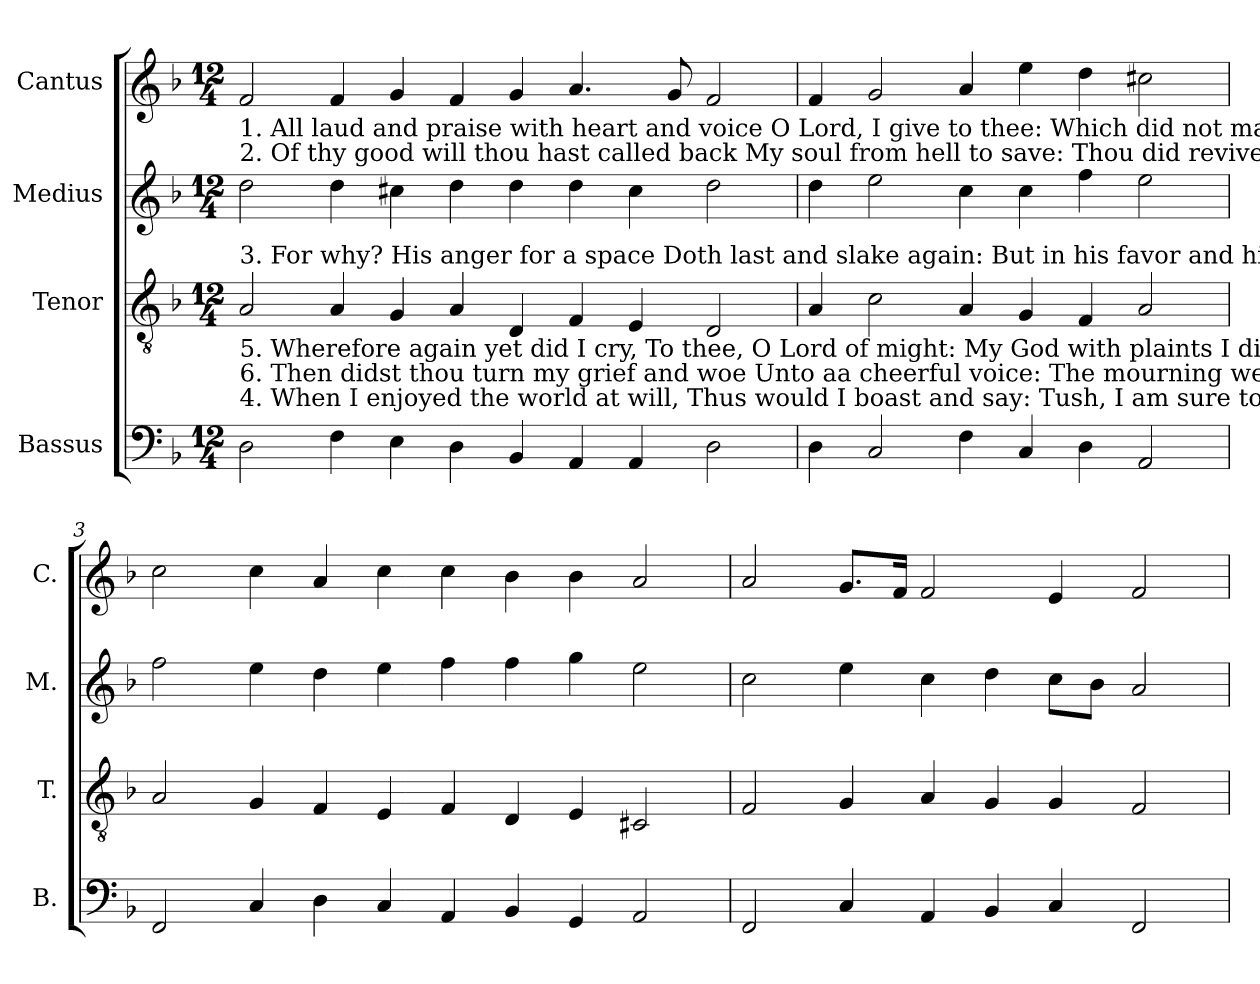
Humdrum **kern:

**kern	**kern	**kern	**kern
*part4	*part3	*part2	*part1
*staff4	*staff3	*staff2	*staff1
*I"Bassus	*I"Tenor	*I"Medius	*I"Cantus
*I'B.	*I'T.	*I'M.	*I'C.
*clefF4	*clefGv2	*clefG2	*clefG2
*k[b-]	*k[b-]	*k[b-]	*k[b-]
*M12/4	*M12/4	*M12/4	*M12/4
=1	=1	=1	=1
!	!	!	!LO:TX:b:t=1. All laud and praise with heart and voice   O Lord, I give to  thee&colon;   Which did not make my foes rejoice,  But has exalted me.
!	!	!LO:TX:a:t=2.  Of thy good will thou hast called back  My soul from hell to save&colon; Thou did revive when strength did lack, And kept me from the grave.	!
!	!LO:TX:a:t=3. For why? His anger for a space   Doth last and slake again&colon;  But in his favor and his grace,    Always doth life remain.	!	!
!	!LO:TX:b:t=5. Wherefore again yet did I cry,       To thee, O Lord of might&colon;  My God with plaints I did apply,  And prayed both day and night.	!	!
!	!LO:TX:b:t=6.  Then didst  thou turn my grief and woe  Unto aa cheerful voice&colon;  The mourning weed thou took me fro. And made me to rejoice.	!	!
!LO:TX:a:t=4.  When I enjoyed the world at will, Thus would I boast and say&colon; Tush, I am sure to feel none ill,  This wealth shall not decay;	!	!	!
2D\	2A/	2dd\	2f/
4F\	4A/	4dd\	4f/
4E\	4G/	4cc#X\	4g/
4D\	4A/	4dd\	4f/
4BB-/	4D/	4dd\	4g/
4AA/	4F/	4dd\	4.a/
4AA/	4E/	4cc#\	.
.	.	.	8g/
2D\	2D/	2dd\	2f/
=2	=2	=2	=2
4D\	4A/	4dd\	4f/
2C/	2c\	2ee\	2g/
4F\	4A/	4cc\	4a/
4C/	4G/	4cc\	4ee\
4D\	4F/	4ff\	4dd\
2AA/	2A/	2ee\	2cc#X\
=3	=3	=3	=3
2FF/	2A/	2ff\	2cc\
4C/	4G/	4ee\	4cc\
4D\	4F/	4dd\	4a/
4C/	4E/	4ee\	4cc\
4AA/	4F/	4ff\	4cc\
4BB-/	4D/	4ff\	4b-\
4GG/	4E/	4gg\	4b-\
2AA/	2C#X/	2ee\	2a/
=4	=4	=4	=4
2FF/	2F/	2cc\	2a/
4C/	4G/	4ee\	8.g/L
.	.	.	16f/Jk
4AA/	4A/	4cc\	2f/
4BB-/	4G/	4dd\	.
4C/	4G/	8cc\L	4e/
.	.	8b-\J	.
2FF/	2F/	2a/	2f/
=	=	=	=
*-	*-	*-	*-
